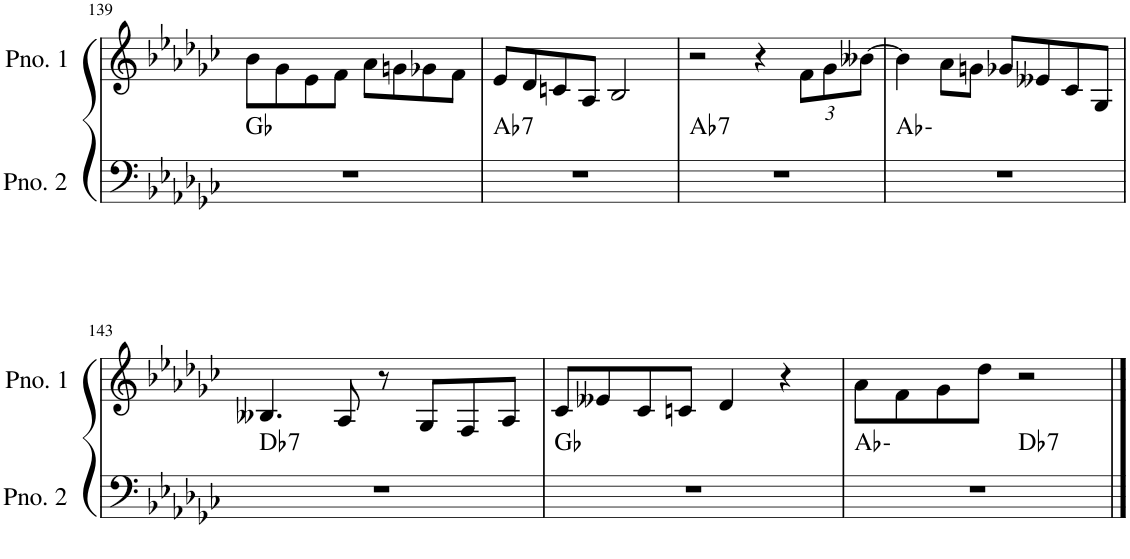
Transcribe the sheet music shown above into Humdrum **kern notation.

**kern	**harte	**kern
*part2	*part2	*part1
*staff2	*	*staff1
*I"ピアノ 2	*	*I"ピアノ 1
!!LO:PB:g=z
*clefF4	*	*clefG2
*k[b-e-a-d-g-c-]	*	*k[b-e-a-d-g-c-]
*M4/4	*	*M4/4
=139	=139	=139
1r	Gb:maj	8b-\L
.	.	8g-\
.	.	8e-\
.	.	8f\J
.	.	8a-\L
.	.	8gn\
.	.	8g-X\
.	.	8f\J
=140	=140	=140
!	!LO:H:kt=7	!
1r	Ab:7	8e-/L
.	.	8d-/
.	.	8cn/
.	.	8A-/J
.	.	2B-/
=141	=141	=141
!	!LO:H:kt=7	!
1r	Ab:7	2r
.	.	4r
*	*	*Xbrackettup
.	.	12f\L
.	.	12g-\
.	.	[12b--X\J
=142	=142	=142
1r	Ab:min	4b--\]
.	.	8a-\L
.	.	8gn\J
.	.	8g-X/L
.	.	8e--X/
.	.	8c-/
.	.	8G-/J
!!LO:LB:g=z
=143	=143	=143
!	!LO:H:kt=7	!
1r	Db:7	4.B--X/
.	.	8A-/
.	.	8r
.	.	8G-/L
.	.	8F/
.	.	8A-/J
=144	=144	=144
1r	Gb:maj	8c-/L
.	.	8e--X/
.	.	8c-/
.	.	8cn/J
.	.	4d-/
.	.	4r
=145	=145	=145
*^	*	*
1r	2ryy	Ab:min	8a-\L
.	.	.	8f\
.	.	.	8g-\
.	.	.	8dd-\J
!	!	!LO:H:kt=7	!
.	2ryy	Db:7	2r
*v	*v	*	*
==	==	==
*-	*-	*-
